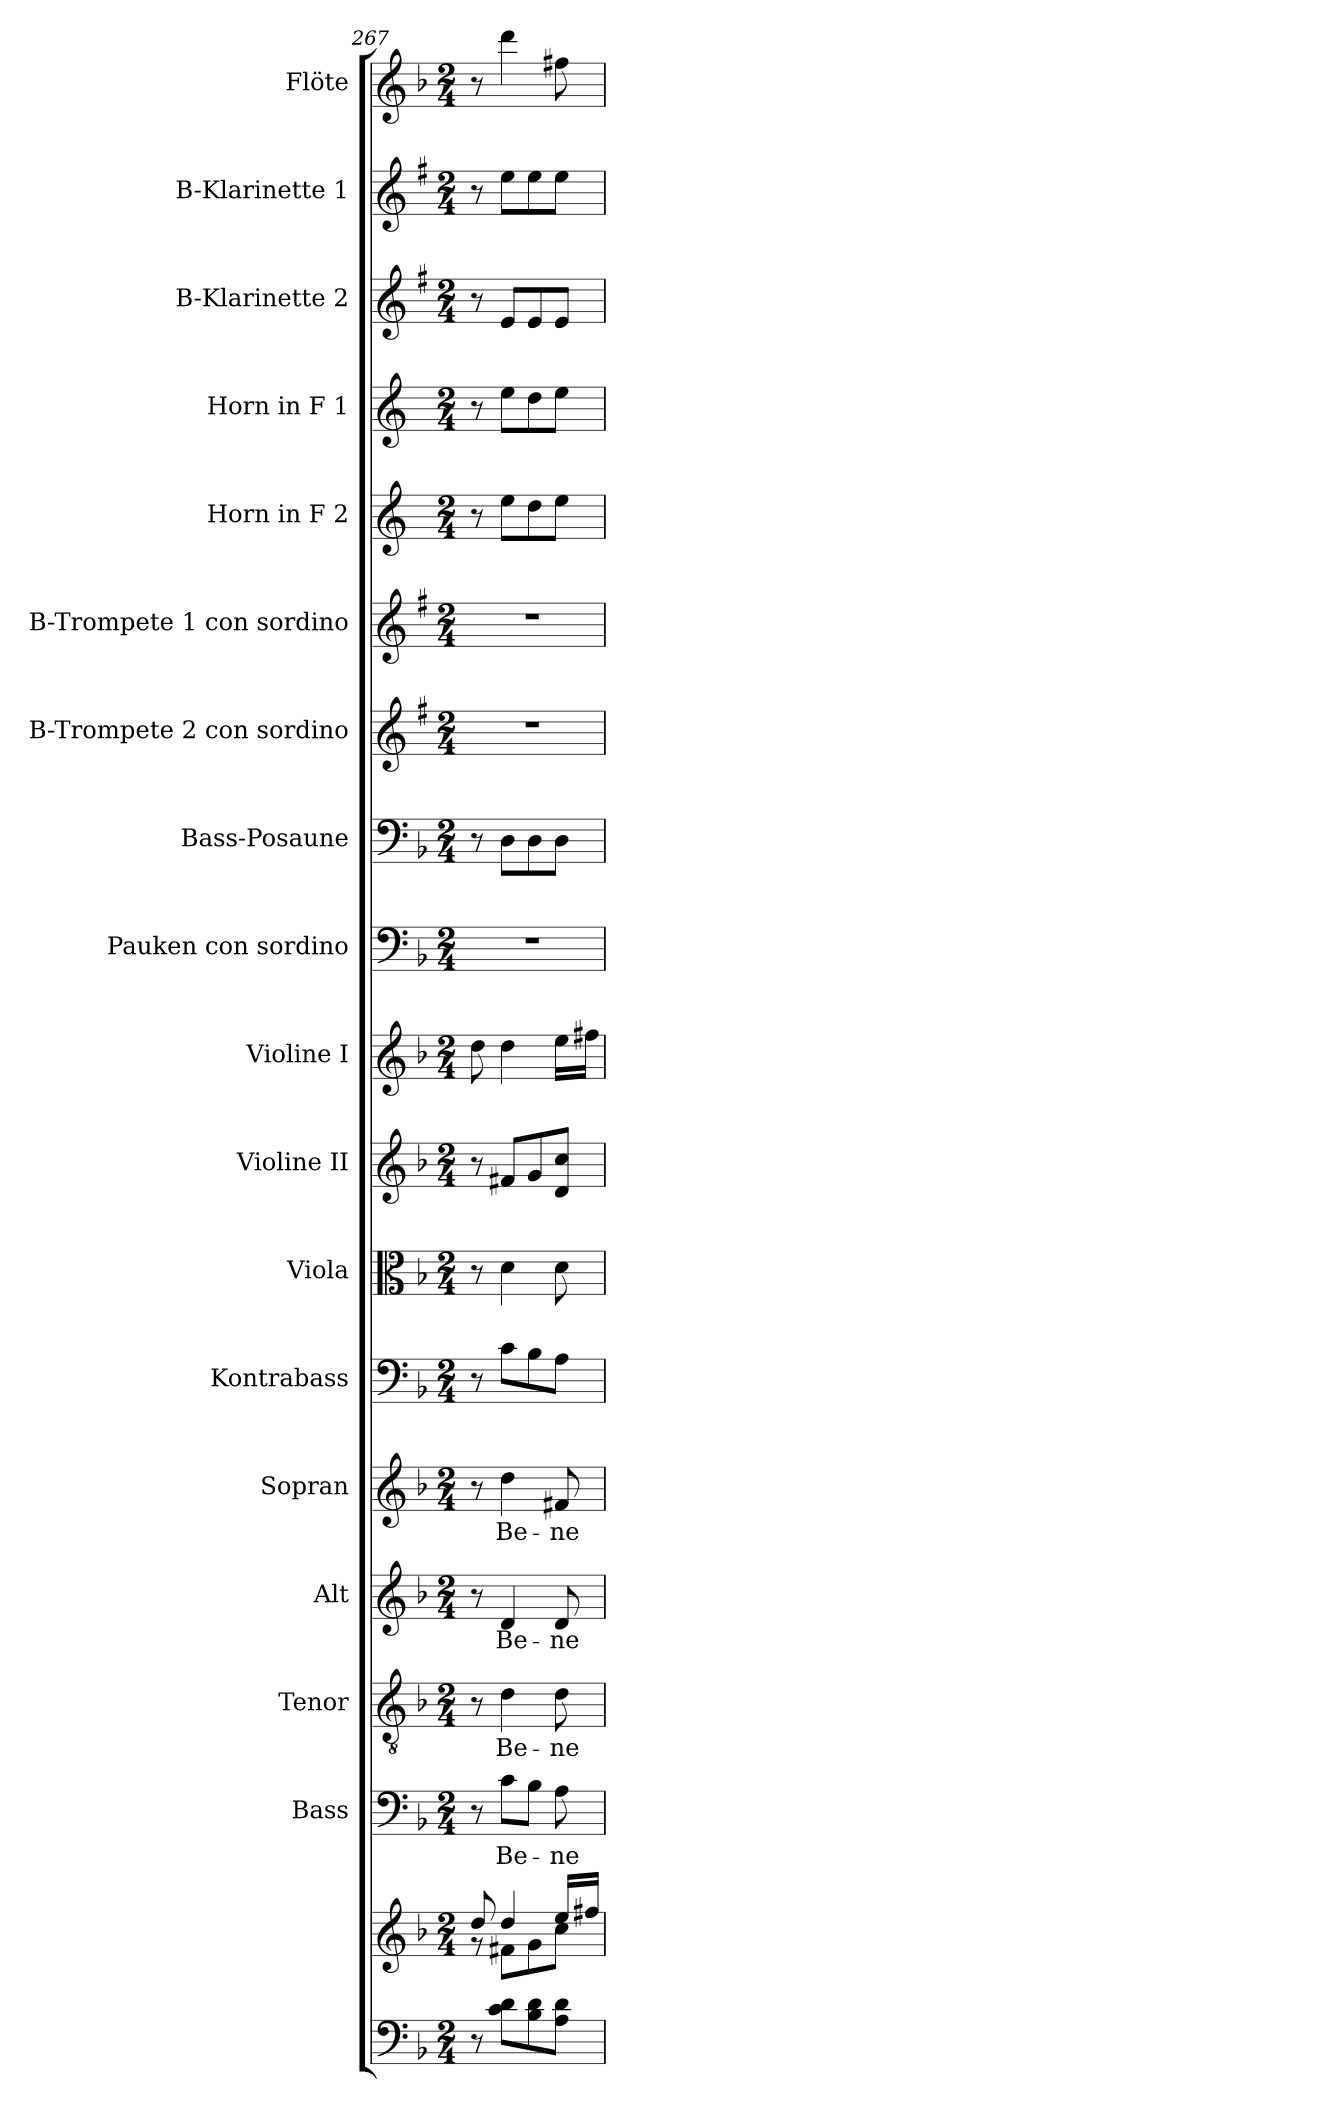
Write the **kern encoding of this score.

**kern	**kern	**kern	**text	**kern	**text	**kern	**text	**kern	**text	**kern	**kern	**kern	**kern	**kern	**kern	**kern	**kern	**kern	**kern	**kern	**kern	**kern
*part18	*part18	*part17	*part17	*part16	*part16	*part15	*part15	*part14	*part14	*part13	*part12	*part11	*part10	*part9	*part8	*part7	*part6	*part5	*part4	*part3	*part2	*part1
*staff19	*staff18	*staff17	*staff17	*staff16	*staff16	*staff15	*staff15	*staff14	*staff14	*staff13	*staff12	*staff11	*staff10	*staff9	*staff8	*staff7	*staff6	*staff5	*staff4	*staff3	*staff2	*staff1
*	*	*I"Bass	*	*I"Tenor	*	*I"Alt	*	*I"Sopran	*	*I"Kontrabass	*I"Viola	*I"Violine II	*I"Violine I	*I"Pauken con sordino	*I"Bass-Posaune	*I"B-Trompete 2 con sordino	*I"B-Trompete 1 con sordino	*I"Horn in F 2	*I"Horn in F 1	*I"B-Klarinette 2	*I"B-Klarinette 1	*I"Flöte
*	*	*I'B.	*	*I'T.	*	*I'A.	*	*I'S.	*	*I'Kb.	*I'Vla.	*I'Vl. II	*I'Vl. I	*I'Pk.	*I'B. Pos.	*I'B Trp. 2	*I'B Trp. 1	*	*	*I'B Kl. 2	*I'B Kl. 1	*I'Fl.
*clefF4	*clefG2	*clefF4	*	*clefGv2	*	*clefG2	*	*clefG2	*	*clefF4	*clefC3	*clefG2	*clefG2	*clefF4	*clefF4	*clefG2	*clefG2	*clefG2	*clefG2	*clefG2	*clefG2	*clefG2
*	*	*	*	*	*	*	*	*	*	*ITrd7c12	*	*	*	*	*	*ITrd1c2	*ITrd1c2	*ITrd4c7	*ITrd4c7	*ITrd1c2	*ITrd1c2	*
*k[b-]	*k[b-]	*k[b-]	*	*k[b-]	*	*k[b-]	*	*k[b-]	*	*k[b-]	*k[b-]	*k[b-]	*k[b-]	*k[b-]	*k[b-]	*k[b-]	*k[b-]	*k[b-]	*k[b-]	*k[b-]	*k[b-]	*k[b-]
*F:	*F:	*F:	*	*F:	*	*F:	*	*F:	*	*F:	*F:	*F:	*F:	*F:	*F:	*F:	*F:	*F:	*F:	*F:	*F:	*F:
*M2/4	*M2/4	*M2/4	*	*M2/4	*	*M2/4	*	*M2/4	*	*M2/4	*M2/4	*M2/4	*M2/4	*M2/4	*M2/4	*M2/4	*M2/4	*M2/4	*M2/4	*M2/4	*M2/4	*M2/4
=267	=267	=267	=267	=267	=267	=267	=267	=267	=267	=267	=267	=267	=267	=267	=267	=267	=267	=267	=267	=267	=267	=267
*	*^	*	*	*	*	*	*	*	*	*	*	*	*	*	*	*	*	*	*	*	*	*
8r	8dd/	8rg	8r	.	8r	.	8r	.	8r	.	8r	8r	8r	8dd\	2r	8r	2r	2r	8r	8r	8r	8r	8r
!	!	!	!	!LO:LY:b	!	!LO:LY:b	!	!LO:LY:b	!	!LO:LY:b	!	!	!	!	!	!	!	!	!	!	!	!	!
8c\ 8d\L	4dd/	8f#X\L	8c\L	Be-	4d\	Be-	4d/	Be-	4dd\	Be-	8C\L	4d\	8f#X/L	4dd\	.	8D\L	.	.	8a\L	8a\L	8d/L	8dd\L	4ddd\
8B-\ 8d\	.	8g\	8B-\J	.	.	.	.	.	.	.	8BB-\	.	8g/	.	.	8D\	.	.	8g\	8g\	8d/	8dd\	.
!	!	!	!	!LO:LY:b	!	!LO:LY:b	!	!LO:LY:b	!	!LO:LY:b	!	!	!	!	!	!	!	!	!	!	!	!	!
8A\ 8d\J	16ee/LL	8cc\J	8A\	-ne-	8d\	-ne-	8d/	-ne-	8f#X/	-ne-	8AA\J	8d\	8d/ 8cc/J	16ee\LL	.	8D\J	.	.	8a\J	8a\J	8d/J	8dd\J	8ff#X\
.	16ff#X/JJ	.	.	.	.	.	.	.	.	.	.	.	.	16ff#X\JJ	.	.	.	.	.	.	.	.	.
*	*v	*v	*	*	*	*	*	*	*	*	*	*	*	*	*	*	*	*	*	*	*	*	*
=	=	=	=	=	=	=	=	=	=	=	=	=	=	=	=	=	=	=	=	=	=	=
*-	*-	*-	*-	*-	*-	*-	*-	*-	*-	*-	*-	*-	*-	*-	*-	*-	*-	*-	*-	*-	*-	*-
